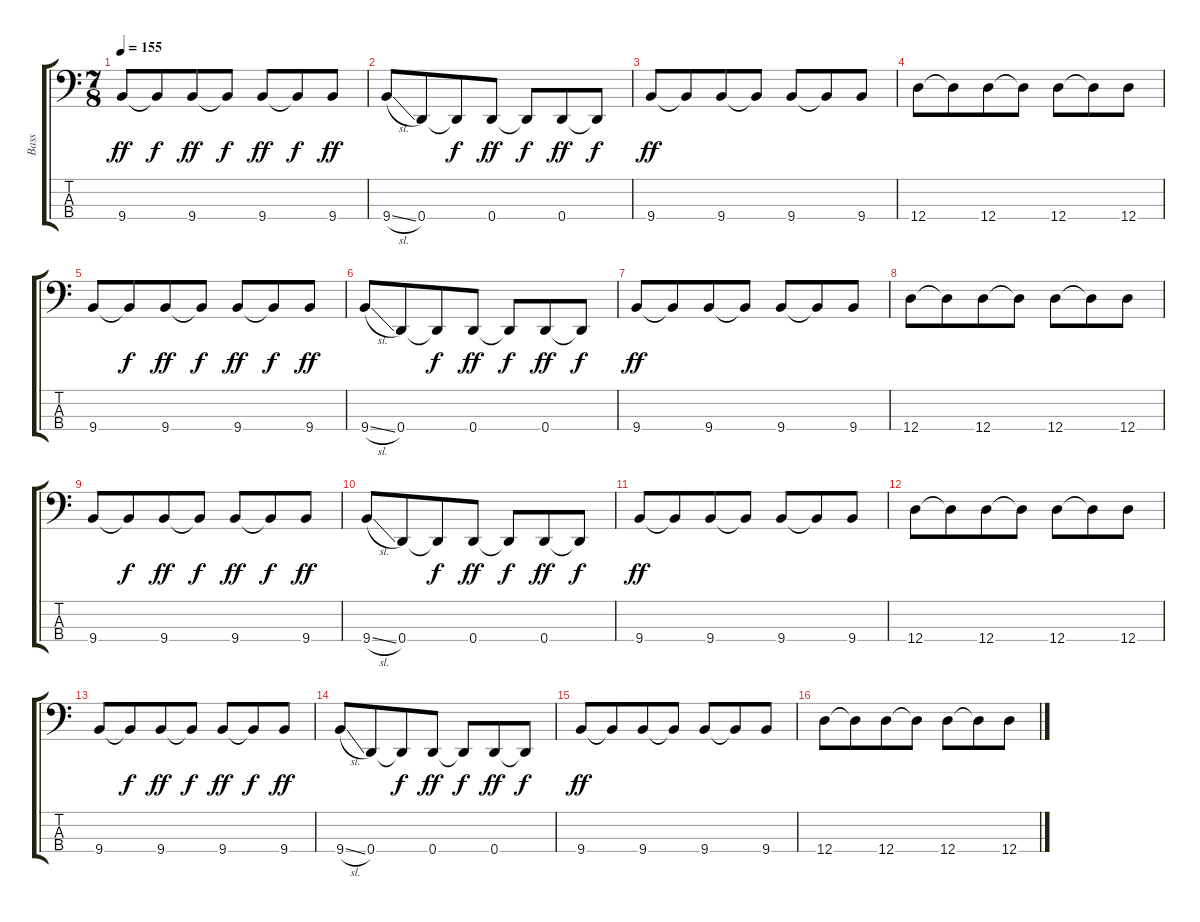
\track ("Bass" "Bass") {instrument electricbassfinger}
\staff {score tabs}
\tuning (G2 D2 A1 D1) {hide}
\ts (7 8)
\tempo 155
\clef f4
\ks c
9.4.8{dy ff} 9.4{t}.8{dy f} 9.4.8{dy ff} 9.4{t}.8{dy f} 9.4.8{dy ff} 9.4{t}.8{dy f} 9.4.8{dy ff} |
9.4{sl}.8 0.4.8 0.4{t}.8{dy f} 0.4.8{dy ff} 0.4{t}.8{dy f} 0.4.8{dy ff} 0.4{t}.8{dy f} |
9.4.8{dy ff} 9.4{t}.8 9.4.8 9.4{t}.8 9.4.8 9.4{t}.8 9.4.8 |
12.4.8 12.4{t}.8 12.4.8 12.4{t}.8 12.4.8 12.4{t}.8 12.4.8 |
9.4.8 9.4{t}.8{dy f} 9.4.8{dy ff} 9.4{t}.8{dy f} 9.4.8{dy ff} 9.4{t}.8{dy f} 9.4.8{dy ff} |
9.4{sl}.8 0.4.8 0.4{t}.8{dy f} 0.4.8{dy ff} 0.4{t}.8{dy f} 0.4.8{dy ff} 0.4{t}.8{dy f} |
9.4.8{dy ff} 9.4{t}.8 9.4.8 9.4{t}.8 9.4.8 9.4{t}.8 9.4.8 |
12.4.8 12.4{t}.8 12.4.8 12.4{t}.8 12.4.8 12.4{t}.8 12.4.8 |
9.4.8 9.4{t}.8{dy f} 9.4.8{dy ff} 9.4{t}.8{dy f} 9.4.8{dy ff} 9.4{t}.8{dy f} 9.4.8{dy ff} |
9.4{sl}.8 0.4.8 0.4{t}.8{dy f} 0.4.8{dy ff} 0.4{t}.8{dy f} 0.4.8{dy ff} 0.4{t}.8{dy f} |
9.4.8{dy ff} 9.4{t}.8 9.4.8 9.4{t}.8 9.4.8 9.4{t}.8 9.4.8 |
12.4.8 12.4{t}.8 12.4.8 12.4{t}.8 12.4.8 12.4{t}.8 12.4.8 |
9.4.8 9.4{t}.8{dy f} 9.4.8{dy ff} 9.4{t}.8{dy f} 9.4.8{dy ff} 9.4{t}.8{dy f} 9.4.8{dy ff} |
9.4{sl}.8 0.4.8 0.4{t}.8{dy f} 0.4.8{dy ff} 0.4{t}.8{dy f} 0.4.8{dy ff} 0.4{t}.8{dy f} |
9.4.8{dy ff} 9.4{t}.8 9.4.8 9.4{t}.8 9.4.8 9.4{t}.8 9.4.8 |
12.4.8 12.4{t}.8 12.4.8 12.4{t}.8 12.4.8 12.4{t}.8 12.4.8
